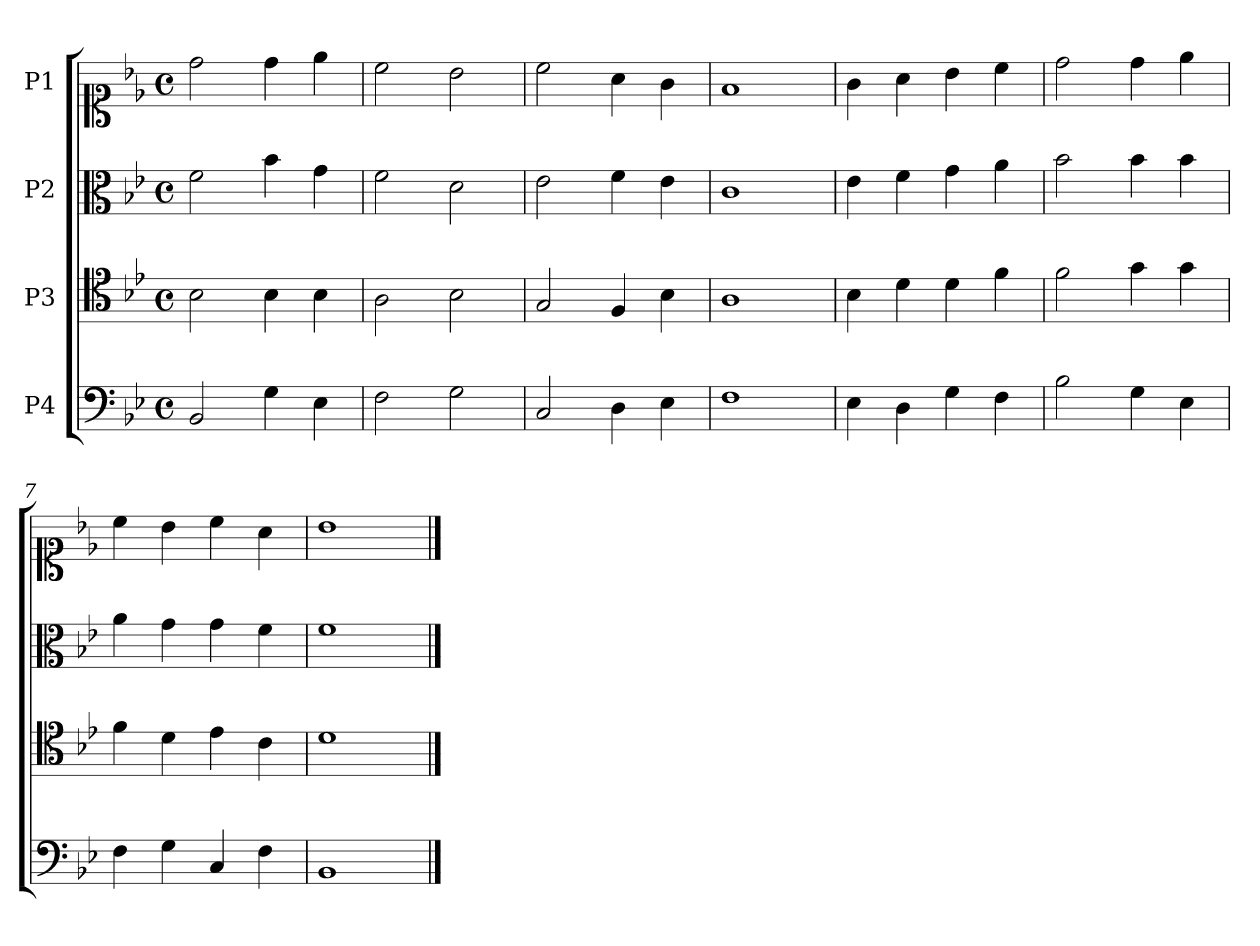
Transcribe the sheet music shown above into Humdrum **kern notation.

**kern	**kern	**kern	**kern
*part4	*part3	*part2	*part1
*staff4	*staff3	*staff2	*staff1
*I"P4	*I"P3	*I"P2	*I"P1
!!LO:PB:g=z
*clefF4	*clefC4	*clefC3	*clefC1
*k[b-e-]	*k[b-e-]	*k[b-e-]	*k[b-e-]
*B-:	*B-:	*B-:	*B-:
*M4/4	*M4/4	*M4/4	*M4/4
*met(c)	*met(c)	*met(c)	*met(c)
=1	=1	=1	=1
2BB-i/	2B-i\	2fi\	2ddi\
4Gi\	4B-i\	4b-i\	4ddi\
4E-i\	4B-i\	4gi\	4ee-i\
=2	=2	=2	=2
2Fi\	2Ai\	2fi\	2cci\
2Gi\	2B-i\	2di\	2b-i\
=3	=3	=3	=3
2Ci/	2Gi/	2e-i\	2cci\
4Di\	4Fi/	4fi\	4ai\
4E-i\	4B-i\	4e-i\	4gi\
=4	=4	=4	=4
1Fi	1Ai	1ci	1fi
!!LO:LB:g=z
=5	=5	=5	=5
4E-i\	4B-i\	4e-i\	4gi\
4Di\	4di\	4fi\	4ai\
4Gi\	4di\	4gi\	4b-i\
4Fi\	4fi\	4ai\	4cci\
=6	=6	=6	=6
2B-i\	2fi\	2b-i\	2ddi\
4Gi\	4gi\	4b-i\	4ddi\
4E-i\	4gi\	4b-i\	4ee-i\
=7	=7	=7	=7
4Fi\	4fi\	4ai\	4cci\
4Gi\	4di\	4gi\	4b-i\
4Ci/	4e-i\	4gi\	4cci\
4Fi\	4ci\	4fi\	4ai\
=8	=8	=8	=8
1BB-i	1di	1fi	1b-i
==	==	==	==
*-	*-	*-	*-
